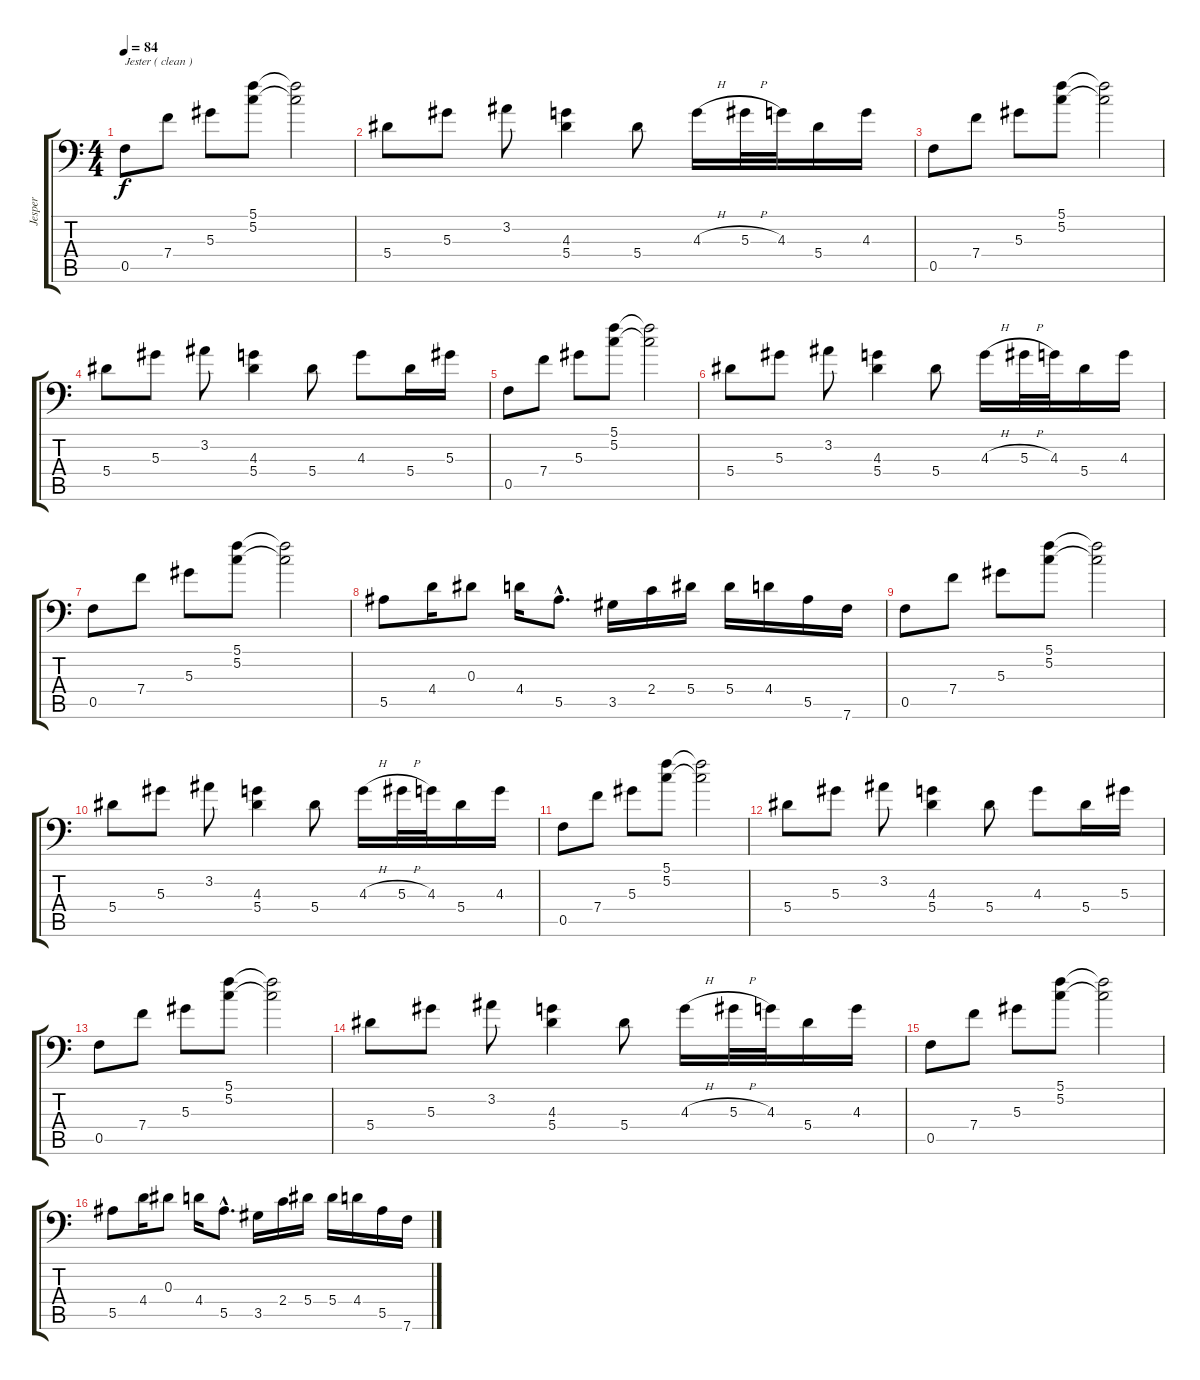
\track ("Jesper" "Jesper") {instrument electricguitarclean}
\staff {score tabs}
\tuning (C4 G3 Eb3 Bb2 F2 Bb1) {hide}
\ts (4 4)
\tempo 84
\clef f4
\ks c
0.5.8{txt "Jester ( clean )" dy f instrument electricguitarclean} 7.4.8 5.3.8 (5.1 5.2).8 (5.1{t} 5.2{t}).2 |
5.4.8 5.3.8 3.2.8 (4.3 5.4).4 5.4.8 4.3{h}.16 5.3{h}.32 4.3.32 5.4.16 4.3.16 |
0.5.8 7.4.8 5.3.8 (5.1 5.2).8 (5.1{t} 5.2{t}).2 |
5.4.8 5.3.8 3.2.8 (4.3 5.4).4 5.4.8 4.3.8 5.4.16 5.3.16 |
0.5.8 7.4.8 5.3.8 (5.1 5.2).8 (5.1{t} 5.2{t}).2 |
5.4.8 5.3.8 3.2.8 (4.3 5.4).4 5.4.8 4.3{h}.16 5.3{h}.32 4.3.32 5.4.16 4.3.16 |
0.5.8 7.4.8 5.3.8 (5.1 5.2).8 (5.1{t} 5.2{t}).2 |
5.5.8 4.4.16 0.3.8 4.4.16 5.5{hac}.8{d} 3.5.16 2.4.16 5.4.16 5.4.16 4.4.16 5.5.16 7.6.16 |
0.5.8 7.4.8 5.3.8 (5.1 5.2).8 (5.1{t} 5.2{t}).2 |
5.4.8 5.3.8 3.2.8 (4.3 5.4).4 5.4.8 4.3{h}.16 5.3{h}.32 4.3.32 5.4.16 4.3.16 |
0.5.8 7.4.8 5.3.8 (5.1 5.2).8 (5.1{t} 5.2{t}).2 |
5.4.8 5.3.8 3.2.8 (4.3 5.4).4 5.4.8 4.3.8 5.4.16 5.3.16 |
0.5.8 7.4.8 5.3.8 (5.1 5.2).8 (5.1{t} 5.2{t}).2 |
5.4.8 5.3.8 3.2.8 (4.3 5.4).4 5.4.8 4.3{h}.16 5.3{h}.32 4.3.32 5.4.16 4.3.16 |
0.5.8 7.4.8 5.3.8 (5.1 5.2).8 (5.1{t} 5.2{t}).2 |
5.5.8 4.4.16 0.3.8 4.4.16 5.5{hac}.8{d} 3.5.16 2.4.16 5.4.16 5.4.16 4.4.16 5.5.16 7.6.16
